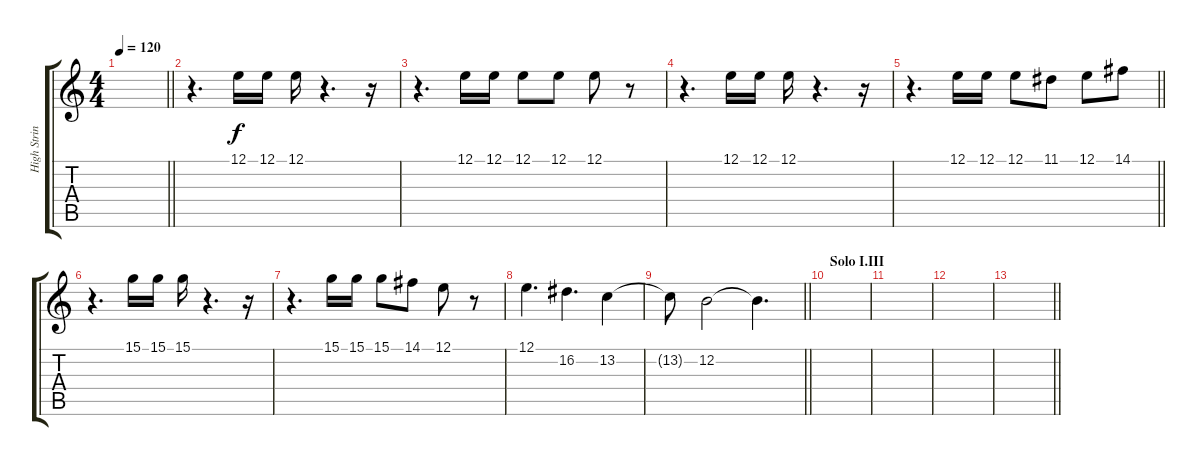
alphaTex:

\track ("High Strings Standard" "High Strin") {instrument stringensemble1}
\staff {score tabs}
\tuning (E4 B3 G3 D3 A2 E2) {hide}
\ts (4 4)
\tempo 120
\clef g2
\barLineRight lightlight
\ks c
|
r.4{d} 12.1.16 12.1.16 12.1.16 r.4{d} r.16 |
r.4{d} 12.1.16 12.1.16 12.1.8 12.1.8 12.1.8 r.8 |
r.4{d} 12.1.16 12.1.16 12.1.16 r.4{d} r.16 |
\barLineRight lightlight
r.4{d} 12.1.16 12.1.16 12.1.8 11.1.8 12.1.8 14.1.8 |
r.4{d} 15.1.16 15.1.16 15.1.16 r.4{d} r.16 |
r.4{d} 15.1.16 15.1.16 15.1.8 14.1.8 12.1.8 r.8 |
12.1.4{d} 16.2.4{d} 13.2.4 |
\barLineRight lightlight
13.2{t}.8 12.2.2 12.2{t}.4{d} |
\section ("" "Solo I.III")
|
|
|
\barLineRight lightlight
